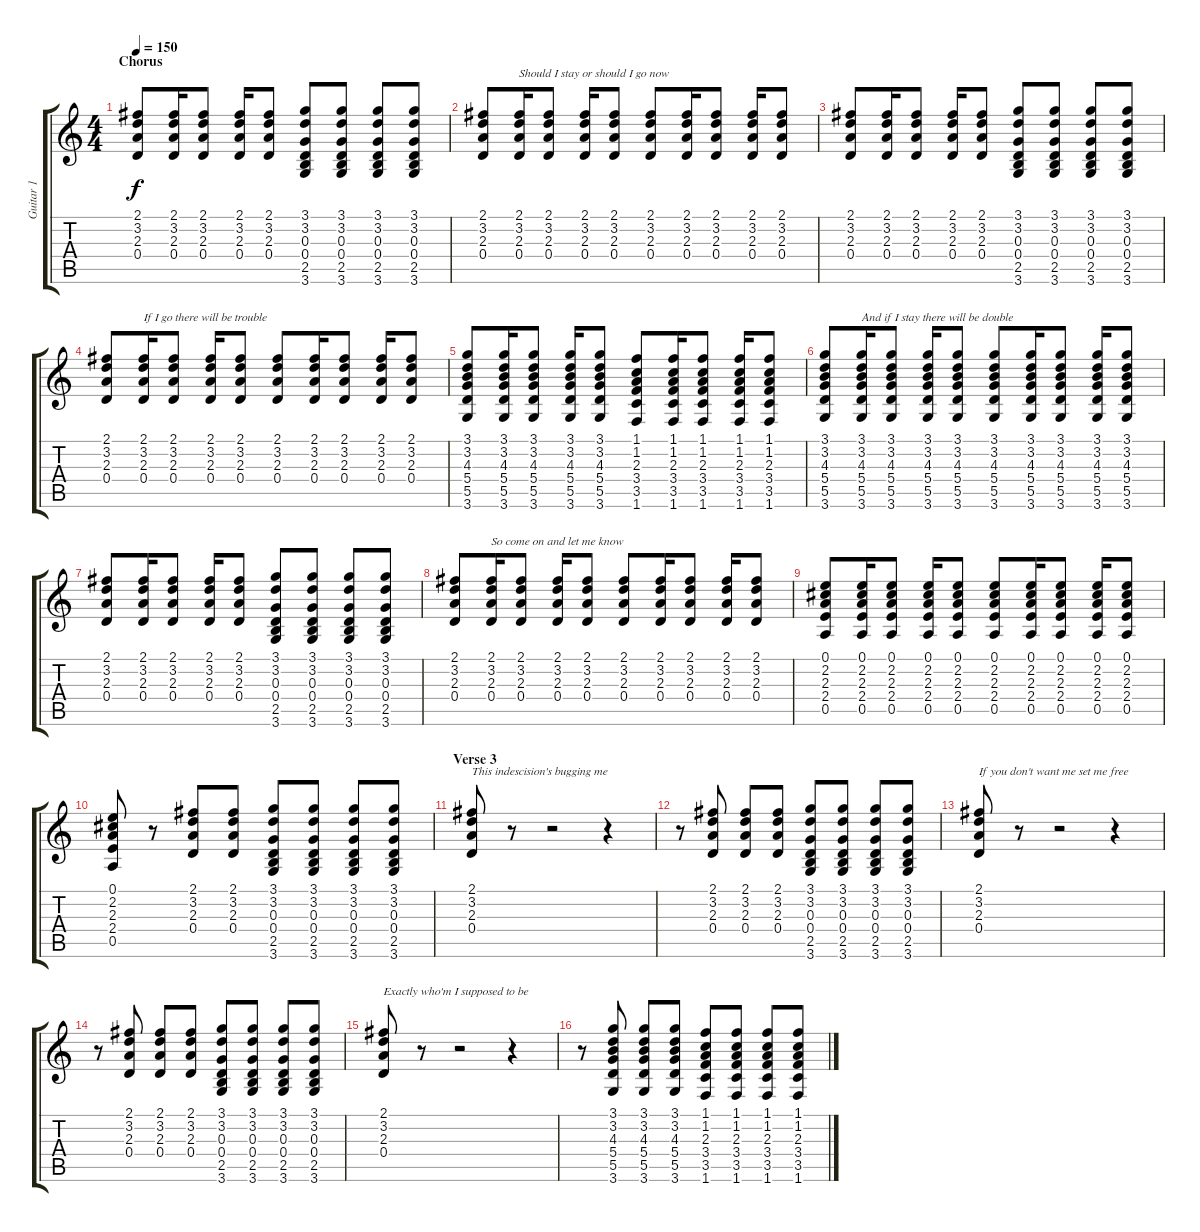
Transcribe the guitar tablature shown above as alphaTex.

\track ("Guitar 1" "Guitar 1") {instrument distortionguitar}
\staff {score tabs}
\tuning (E4 B3 G3 D3 A2 E2) {hide}
\ts (4 4)
\section ("" "Chorus")
\tempo 150
\clef g2
\ks c
(2.1 3.2 2.3 0.4).8{dy f} (2.1 3.2 2.3 0.4).16 (2.1 3.2 2.3 0.4).8 (2.1 3.2 2.3 0.4).16 (2.1 3.2 2.3 0.4).8 (3.1 3.2 0.3 0.4 2.5 3.6).8 (3.1 3.2 0.3 0.4 2.5 3.6).8 (3.1 3.2 0.3 0.4 2.5 3.6).8 (3.1 3.2 0.3 0.4 2.5 3.6).8 |
(2.1 3.2 2.3 0.4).8 (2.1 3.2 2.3 0.4).16{txt "Should I stay or should I go now"} (2.1 3.2 2.3 0.4).8 (2.1 3.2 2.3 0.4).16 (2.1 3.2 2.3 0.4).8 (2.1 3.2 2.3 0.4).8 (2.1 3.2 2.3 0.4).16 (2.1 3.2 2.3 0.4).8 (2.1 3.2 2.3 0.4).16 (2.1 3.2 2.3 0.4).8 |
(2.1 3.2 2.3 0.4).8 (2.1 3.2 2.3 0.4).16 (2.1 3.2 2.3 0.4).8 (2.1 3.2 2.3 0.4).16 (2.1 3.2 2.3 0.4).8 (3.1 3.2 0.3 0.4 2.5 3.6).8 (3.1 3.2 0.3 0.4 2.5 3.6).8 (3.1 3.2 0.3 0.4 2.5 3.6).8 (3.1 3.2 0.3 0.4 2.5 3.6).8 |
(2.1 3.2 2.3 0.4).8 (2.1 3.2 2.3 0.4).16{txt "If I go there will be trouble"} (2.1 3.2 2.3 0.4).8 (2.1 3.2 2.3 0.4).16 (2.1 3.2 2.3 0.4).8 (2.1 3.2 2.3 0.4).8 (2.1 3.2 2.3 0.4).16 (2.1 3.2 2.3 0.4).8 (2.1 3.2 2.3 0.4).16 (2.1 3.2 2.3 0.4).8 |
(3.1 3.2 4.3 5.4 5.5 3.6).8 (3.1 3.2 4.3 5.4 5.5 3.6).16 (3.1 3.2 4.3 5.4 5.5 3.6).8 (3.1 3.2 4.3 5.4 5.5 3.6).16 (3.1 3.2 4.3 5.4 5.5 3.6).8 (1.1 1.2 2.3 3.4 3.5 1.6).8 (1.1 1.2 2.3 3.4 3.5 1.6).16 (1.1 1.2 2.3 3.4 3.5 1.6).8 (1.1 1.2 2.3 3.4 3.5 1.6).16 (1.1 1.2 2.3 3.4 3.5 1.6).8 |
(3.1 3.2 4.3 5.4 5.5 3.6).8 (3.1 3.2 4.3 5.4 5.5 3.6).16{txt "And if I stay there will be double"} (3.1 3.2 4.3 5.4 5.5 3.6).8 (3.1 3.2 4.3 5.4 5.5 3.6).16 (3.1 3.2 4.3 5.4 5.5 3.6).8 (3.1 3.2 4.3 5.4 5.5 3.6).8 (3.1 3.2 4.3 5.4 5.5 3.6).16 (3.1 3.2 4.3 5.4 5.5 3.6).8 (3.1 3.2 4.3 5.4 5.5 3.6).16 (3.1 3.2 4.3 5.4 5.5 3.6).8 |
(2.1 3.2 2.3 0.4).8 (2.1 3.2 2.3 0.4).16 (2.1 3.2 2.3 0.4).8 (2.1 3.2 2.3 0.4).16 (2.1 3.2 2.3 0.4).8 (3.1 3.2 0.3 0.4 2.5 3.6).8 (3.1 3.2 0.3 0.4 2.5 3.6).8 (3.1 3.2 0.3 0.4 2.5 3.6).8 (3.1 3.2 0.3 0.4 2.5 3.6).8 |
(2.1 3.2 2.3 0.4).8 (2.1 3.2 2.3 0.4).16{txt "So come on and let me know"} (2.1 3.2 2.3 0.4).8 (2.1 3.2 2.3 0.4).16 (2.1 3.2 2.3 0.4).8 (2.1 3.2 2.3 0.4).8 (2.1 3.2 2.3 0.4).16 (2.1 3.2 2.3 0.4).8 (2.1 3.2 2.3 0.4).16 (2.1 3.2 2.3 0.4).8 |
(0.1 2.2 2.3 2.4 0.5).8 (0.1 2.2 2.3 2.4 0.5).16 (0.1 2.2 2.3 2.4 0.5).8 (0.1 2.2 2.3 2.4 0.5).16 (0.1 2.2 2.3 2.4 0.5).8 (0.1 2.2 2.3 2.4 0.5).8 (0.1 2.2 2.3 2.4 0.5).16 (0.1 2.2 2.3 2.4 0.5).8 (0.1 2.2 2.3 2.4 0.5).16 (0.1 2.2 2.3 2.4 0.5).8 |
(0.1 2.2 2.3 2.4 0.5).8 r.8 (2.1 3.2 2.3 0.4).8 (2.1 3.2 2.3 0.4).8 (3.1 3.2 0.3 0.4 2.5 3.6).8 (3.1 3.2 0.3 0.4 2.5 3.6).8 (3.1 3.2 0.3 0.4 2.5 3.6).8 (3.1 3.2 0.3 0.4 2.5 3.6).8 |
\section ("" "Verse 3")
(2.1 3.2 2.3 0.4).8{txt "This indescision's bugging me"} r.8 r.2 r.4 |
r.8 (2.1 3.2 2.3 0.4).8 (2.1 3.2 2.3 0.4).8 (2.1 3.2 2.3 0.4).8 (3.1 3.2 0.3 0.4 2.5 3.6).8 (3.1 3.2 0.3 0.4 2.5 3.6).8 (3.1 3.2 0.3 0.4 2.5 3.6).8 (3.1 3.2 0.3 0.4 2.5 3.6).8 |
(2.1 3.2 2.3 0.4).8{txt "If you don't want me set me free"} r.8 r.2 r.4 |
r.8 (2.1 3.2 2.3 0.4).8 (2.1 3.2 2.3 0.4).8 (2.1 3.2 2.3 0.4).8 (3.1 3.2 0.3 0.4 2.5 3.6).8 (3.1 3.2 0.3 0.4 2.5 3.6).8 (3.1 3.2 0.3 0.4 2.5 3.6).8 (3.1 3.2 0.3 0.4 2.5 3.6).8 |
(2.1 3.2 2.3 0.4).8{txt "Exactly who'm I supposed to be"} r.8 r.2 r.4 |
r.8 (3.1 3.2 4.3 5.4 5.5 3.6).8 (3.1 3.2 4.3 5.4 5.5 3.6).8 (3.1 3.2 4.3 5.4 5.5 3.6).8 (1.1 1.2 2.3 3.4 3.5 1.6).8 (1.1 1.2 2.3 3.4 3.5 1.6).8 (1.1 1.2 2.3 3.4 3.5 1.6).8 (1.1 1.2 2.3 3.4 3.5 1.6).8
